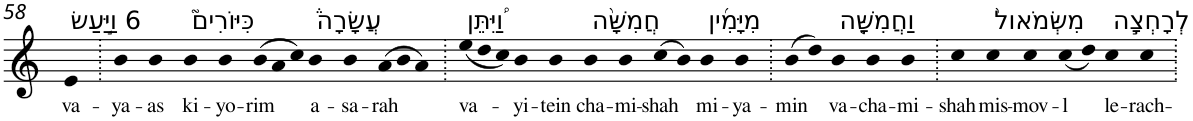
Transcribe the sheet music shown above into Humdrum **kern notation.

**kern	**text
*part1	*part1
*staff1	*staff1
*I"Piano	*
*I'Pno	*
!!LO:PB:g=z
*clefG2	*
*k[]	*
=58	=58
!LO:TX:a:t=6 וַיַּ֣עַשׂ	!
!	!LO:LY:b
4e	va-
=59.	=59.
!	!LO:LY:b
4b	-ya-
!	!LO:LY:b
4b	-as
!LO:TX:a:t=כִּיּוֹרִים֮	!
!	!LO:LY:b
4b	ki-
!	!LO:LY:b
4b	-yo-
*Xtuplet	*
!	!LO:LY:b
(>12b	-rim
12a	.
12cc)	.
!LO:TX:a:t=עֲשָׂרָה֒	!
!	!LO:LY:b
4b	a-
!	!LO:LY:b
4b	-sa-
!	!LO:LY:b
(>12a	-rah
12b	.
12a)	.
=60.	=60.
!LO:TX:a:t=וַ֠יִּתֵּן	!
!	!LO:LY:b
(<12ee	va-
12dd	.
12cc)	.
!	!LO:LY:b
4b	-yi-
!	!LO:LY:b
4b	-tein
!LO:TX:a:t=חֲמִשָּׁ֨ה	!
!	!LO:LY:b
4b	cha-
!	!LO:LY:b
4b	-mi-
!	!LO:LY:b
(>8cc	-shah
8b)	.
!LO:TX:a:t=מִיָּמִ֜ין	!
!	!LO:LY:b
4b	mi-
!	!LO:LY:b
4b	-ya-
=61.	=61.
!	!LO:LY:b
(>8b	-min
8dd)	.
!LO:TX:a:t=וַחֲמִשָּׁ֤ה	!
!	!LO:LY:b
4b	va-
!	!LO:LY:b
4b	-cha-
!	!LO:LY:b
4b	-mi-
=62.	=62.
!	!LO:LY:b
4cc	-shah
!LO:TX:a:t=מִשְּׂמֹאול֙	!
!	!LO:LY:b
4cc	mis-
!	!LO:LY:b
4cc	-mov-
!	!LO:LY:b
(<8cc	-l
8dd)	.
!LO:TX:a:t=לְרָחְצָ֣ה	!
!	!LO:LY:b
4cc	le-
!	!LO:LY:b
4cc	-rach-
=.	=.
*-	*-
